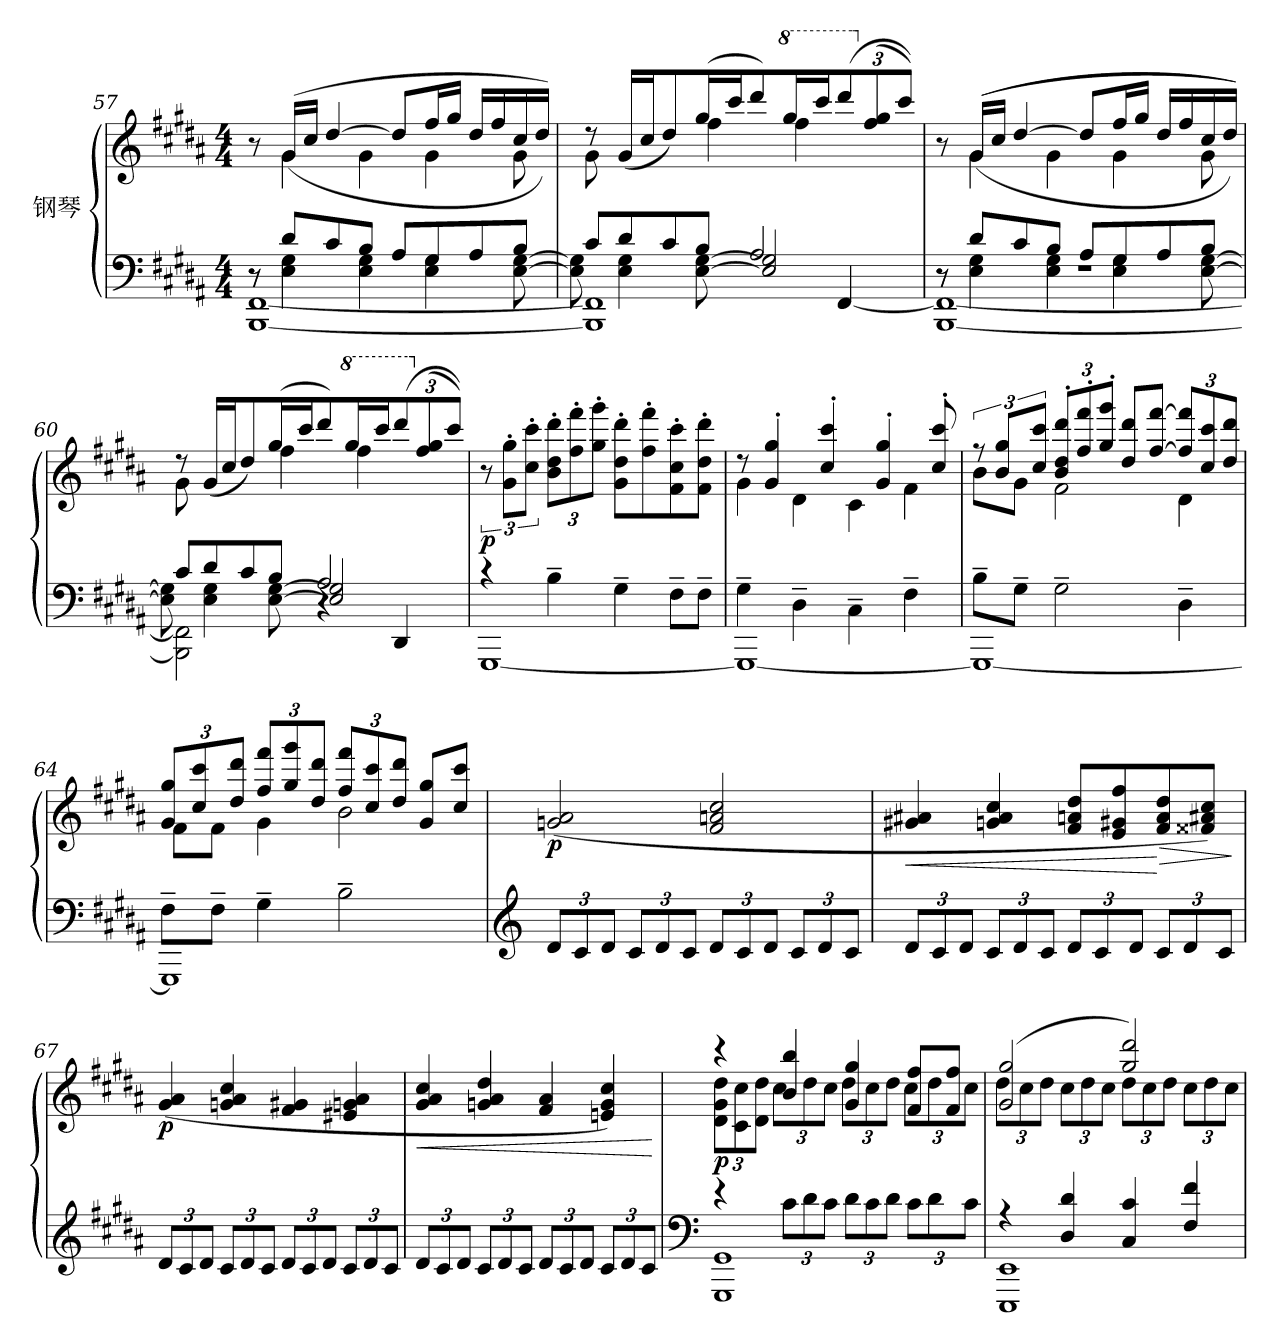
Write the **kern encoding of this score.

**kern	**kern	**dynam
*part1	*part1	*part1
*staff2	*staff1	*staff1/2
*I"钢琴	*	*
*clefF4	*clefG2	*
*k[f#c#g#d#a#]	*k[f#c#g#d#a#]	*
*M4/4	*M4/4	*
=57	=57	=57
*^	*^	*
*	*^	*	*	*
8r	[1BBB [1FF#	8r	8r	8ryy	.
8d#/L	.	4E\ 4G#\	(>(>16g#/LL	4g#\	.
.	.	.	16cc#/JJ	.	.
8c#/	.	.	[4dd#/	.	.
8B/J	.	4E\ 4G#\	.	4g#\	.
8A#/L	.	.	8dd#/L]	.	.
8G#/	.	4E\ 4G#\	16ff#/L	4g#\	.
.	.	.	16gg#/JJ	.	.
8A#/	.	.	16dd#/LL	.	.
.	.	.	16ff#/	.	.
8B/J	.	[8E\ [8G#\	16cc#/	8g#\	.
.	.	.	16dd#/JJ))	.	.
!!LO:PB:g=z	!!
=58	=58	=58	=58	=58	=58
*	*	*^	*	*	*
8c#/L	1BBB] 1FF#]	8E\] 8G#\]	2.ryy	8r	8g#\	.
8d#/	.	4E\ 4G#\	.	(>16g#/LL	4ryy	.
.	.	.	.	16cc#/J	.	.
8c#/	.	.	.	8dd#/)	.	.
8B/J	.	[8E\ [8G#\	.	(>16gg#/L	4ff#\	.
.	.	.	.	16ccc#/J	.	.
2A#/	.	2E/] 2G#/]	.	8ddd#/)	.	.
*	*	*	*	*8va	*	*
.	.	.	.	16ggg#/L	4fff#\	.
*	*	*	*	*8va	*	*
.	.	.	.	16cccc#/J	.	.
*	*	*	*	*Xbrackettup	*	*
.	.	.	[4FF#/	(<12dddd#/	.	.
*	*	*	*	*X8va	*	*
*	*	*	*	*X8va	*	*
.	.	.	.	(>12ff#/ 12gg#/	.	.
.	.	.	.	.	8ryy	.
.	.	.	.	12ccc#/J))	.	.
=59	=59	=59	=59	=59	=59	=59
8r	[1BBB 1FF#_	8r	1r	8r	8ryy	.
8d#/L	.	4E\ 4G#\	.	(>(>(>16g#/LL	4g#\	.
.	.	.	.	16cc#/JJ	.	.
8c#/	.	.	.	[4dd#/	.	.
8B/J	.	4E\ 4G#\	.	.	4g#\	.
8A#/L	.	.	.	8dd#/L]	.	.
8G#/	.	4E\ 4G#\	.	16ff#/L	4g#\	.
.	.	.	.	16gg#/JJ	.	.
8A#/	.	.	.	16dd#/LL	.	.
.	.	.	.	16ff#/	.	.
8B/J	.	[8E\ [8G#\	.	16cc#/	8g#\	.
.	.	.	.	16dd#/JJ)))	.	.
*	*	*v	*v	*	*	*
!!LO:LB:g=z	!!
=60	=60	=60	=60	=60	=60
8c#/L	2BBB\] 2FF#\]	8E\] 8G#\]	8r	8g#\	.
8d#/	.	4E\ 4G#\	(>16g#/LL	4ryy	.
.	.	.	16cc#/J	.	.
8c#/	.	.	8dd#/)	.	.
8B/J	.	[8E\ [8G#\	(>16gg#/L	4ff#\	.
.	.	.	16ccc#/J	.	.
2A#/	4r	2E/] 2G#/]	8ddd#/)	.	.
*	*	*	*8va	*	*
.	.	.	16ggg#/L	4fff#\	.
*	*	*	*8va	*	*
.	.	.	16cccc#/J	.	.
*	*	*	*8va	*	*
.	4DD#/	.	(<12dddd#/	.	.
*	*	*	*X8va	*	*
*	*	*	*X8va	*	*
*	*	*	*X8va	*	*
.	.	.	(>12ff#/ 12gg#/	.	.
.	.	.	.	8ryy	.
.	.	.	12ccc#/J))	.	.
*	*v	*v	*	*	*
*	*	*v	*v	*
=61	=61	=61	=61
*	*	*brackettup	*
!	!	!	!LO:DY:b
4r	[1GGG#	12r	p
.	.	12g#\' 12gg#\'L	.
.	.	12cc#\' 12ccc#\'J	.
*	*	*Xbrackettup	*
4B~\	.	12b\' 12dd#\' 12ddd#\'L	.
.	.	12ff#\' 12fff#\'	.
.	.	12gg#\' 12ggg#\'J	.
4G#~\	.	8g#\' 8dd#\' 8ddd#\'L	.
.	.	8ff#\' 8fff#\'	.
8F#~\L	.	8f#\' 8cc#\' 8ccc#\'	.
8F#~\J	.	8f#\' 8dd#\' 8ddd#\'J	.
=62	=62	=62	=62
*	*	*^	*
4G#~\	1GGG#_	8r	4g#\	.
.	.	4g#/' 4gg#/'	.	.
4D#~\	.	.	4d#\	.
.	.	4cc#/' 4ccc#/'	.	.
4C#~\	.	.	4c#\	.
.	.	4g#/' 4gg#/'	.	.
4F#~\	.	.	4f#\	.
.	.	8cc#/' 8ccc#/'	.	.
!!LO:LB:g=z	!!
=63	=63	=63	=63	=63
*	*	*brackettup	*	*
8B~\L	1GGG#_	12r	8b\L	.
.	.	12b/ 12gg#/L	.	.
8G#~\J	.	.	8g#\J	.
.	.	12cc#/ 12ccc#/J	.	.
*	*	*Xbrackettup	*	*
2G#~\	.	12b/' 12dd#/' 12ddd#/'L	2f#\	.
.	.	12ff#/' 12fff#/'	.	.
.	.	12gg#/' 12ggg#/'J	.	.
.	.	8dd#/ 8ddd#/L	.	.
.	.	[8ff#/ [8fff#/J	.	.
4D#~\	.	12ff#/] 12fff#/]L	4d#\	.
.	.	12cc#/ 12ccc#/	.	.
.	.	12dd#/ 12ddd#/J	.	.
=64	=64	=64	=64	=64
8F#~\L	1GGG#]	12g#/ 12gg#/L	8f#\L	.
.	.	12cc#/ 12ccc#/	.	.
8F#~\J	.	.	8f#\J	.
.	.	12dd#/ 12ddd#/J	.	.
4G#~\	.	12ff#/ 12fff#/L	4g#\	.
.	.	12gg#/ 12ggg#/	.	.
.	.	12dd#/ 12ddd#/J	.	.
2B~\	.	12ff#/ 12fff#/L	2b\	.
.	.	12cc#/ 12ccc#/	.	.
.	.	12dd#/ 12ddd#/J	.	.
.	.	8g#/ 8gg#/L	.	.
.	.	8cc#/ 8ccc#/J	.	.
*v	*v	*	*	*
*	*v	*v	*
!!LO:LB:g=z
=65	=65	=65
*clefG2	*	*
*Xbrackettup	*	*
!	!	!LO:DY:b
12d#/L	(>2gn/ 2a#/	p
12c#/	.	.
12d#/J	.	.
12c#/L	.	.
12d#/	.	.
12c#/J	.	.
12d#/L	2f#/ 2an/ 2cc#/	.
12c#/	.	.
12d#/J	.	.
12c#/L	.	.
12d#/	.	.
12c#/J	.	.
=66	=66	=66
!	!	!LO:HP:b
12d#/L	4g#X/ 4a#X/	<
12c#/	.	.
12d#/J	.	.
12c#/L	4gn/ 4a#/ 4cc#/	.
12d#/	.	.
12c#/J	.	.
12d#/L	8f#/ 8an/ 8dd#/L	.
12c#/	.	.
.	8e/ 8g#X/ 8ff#/	.
12d#/J	.	.
!	!	!LO:HP:n=1:b
12c#/L	8f#/ 8a/ 8dd#/	[ >
12d#/	.	.
.	8f##X/ 8a#X/ 8cc#/J)	.
12c#/J	.	.
.	.	]
!!LO:LB:g=z
=67	=67	=67
!	!	!LO:DY:b
12d#/L	(>4g#/ 4a#/	p
12c#/	.	.
12d#/J	.	.
12c#/L	4gn/ 4a#/ 4cc#/	.
12d#/	.	.
12c#/J	.	.
12d#/L	4f#/ 4g#X/	.
12c#/	.	.
12d#/J	.	.
12c#/L	4e#X/ 4gn/ 4a#/	.
12d#/	.	.
12c#/J	.	.
=68	=68	=68
!	!	!LO:HP:b
12d#/L	4g#/ 4a#/ 4cc#/	<
12c#/	.	.
12d#/J	.	.
12c#/L	4gn/ 4a#/ 4dd#/	.
12d#/	.	.
12c#/J	.	.
12d#/L	4f#/ 4a#/	.
12c#/	.	.
12d#/J	.	.
12c#/L	4en/ 4g/ 4cc#/)	.
12d#/	.	.
12c#/J	.	.
.	.	[
!!LO:PB:g=z
=69	=69	=69
*clefF4	*	*
*^	*^	*
!	!	!	!	!LO:DY:b
4r	1GGG# 1GG#	4r	12d#\ 12g#\ 12dd#\L	p
.	.	.	12c#\ 12cc#\	.
.	.	.	12d#\ 12dd#\J	.
12c#\L	.	(>4b/ 4bb/	12cc#\L	.
12d#\	.	.	12dd#\	.
12c#\J	.	.	12cc#\J	.
12d#\L	.	4g#/ 4gg#/	12dd#\L	.
12c#\	.	.	12cc#\	.
12d#\J	.	.	12dd#\J	.
12c#\L	.	8f#/ 8ff#/L	12cc#\L	.
12d#\	.	.	12dd#\	.
.	.	8f#/ 8ff#/J	.	.
12c#\J	.	.	12cc#\J	.
=70	=70	=70	=70	=70
4r	1EEE 1EE	(<2g#/ 2gg#/	12dd#\L	.
.	.	.	12cc#\	.
.	.	.	12dd#\J	.
4D#/ 4d#/	.	.	12cc#\L	.
.	.	.	12dd#\	.
.	.	.	12cc#\J	.
4C#/ 4c#/	.	2gg#/ 2ddd#/)	12dd#\L	.
.	.	.	12cc#\	.
.	.	.	12dd#\J	.
4F#/ 4f#/)	.	.	12cc#\L	.
.	.	.	12dd#\	.
.	.	.	12cc#\J	.
*v	*v	*	*	*
*	*v	*v	*
=	=	=
*-	*-	*-
